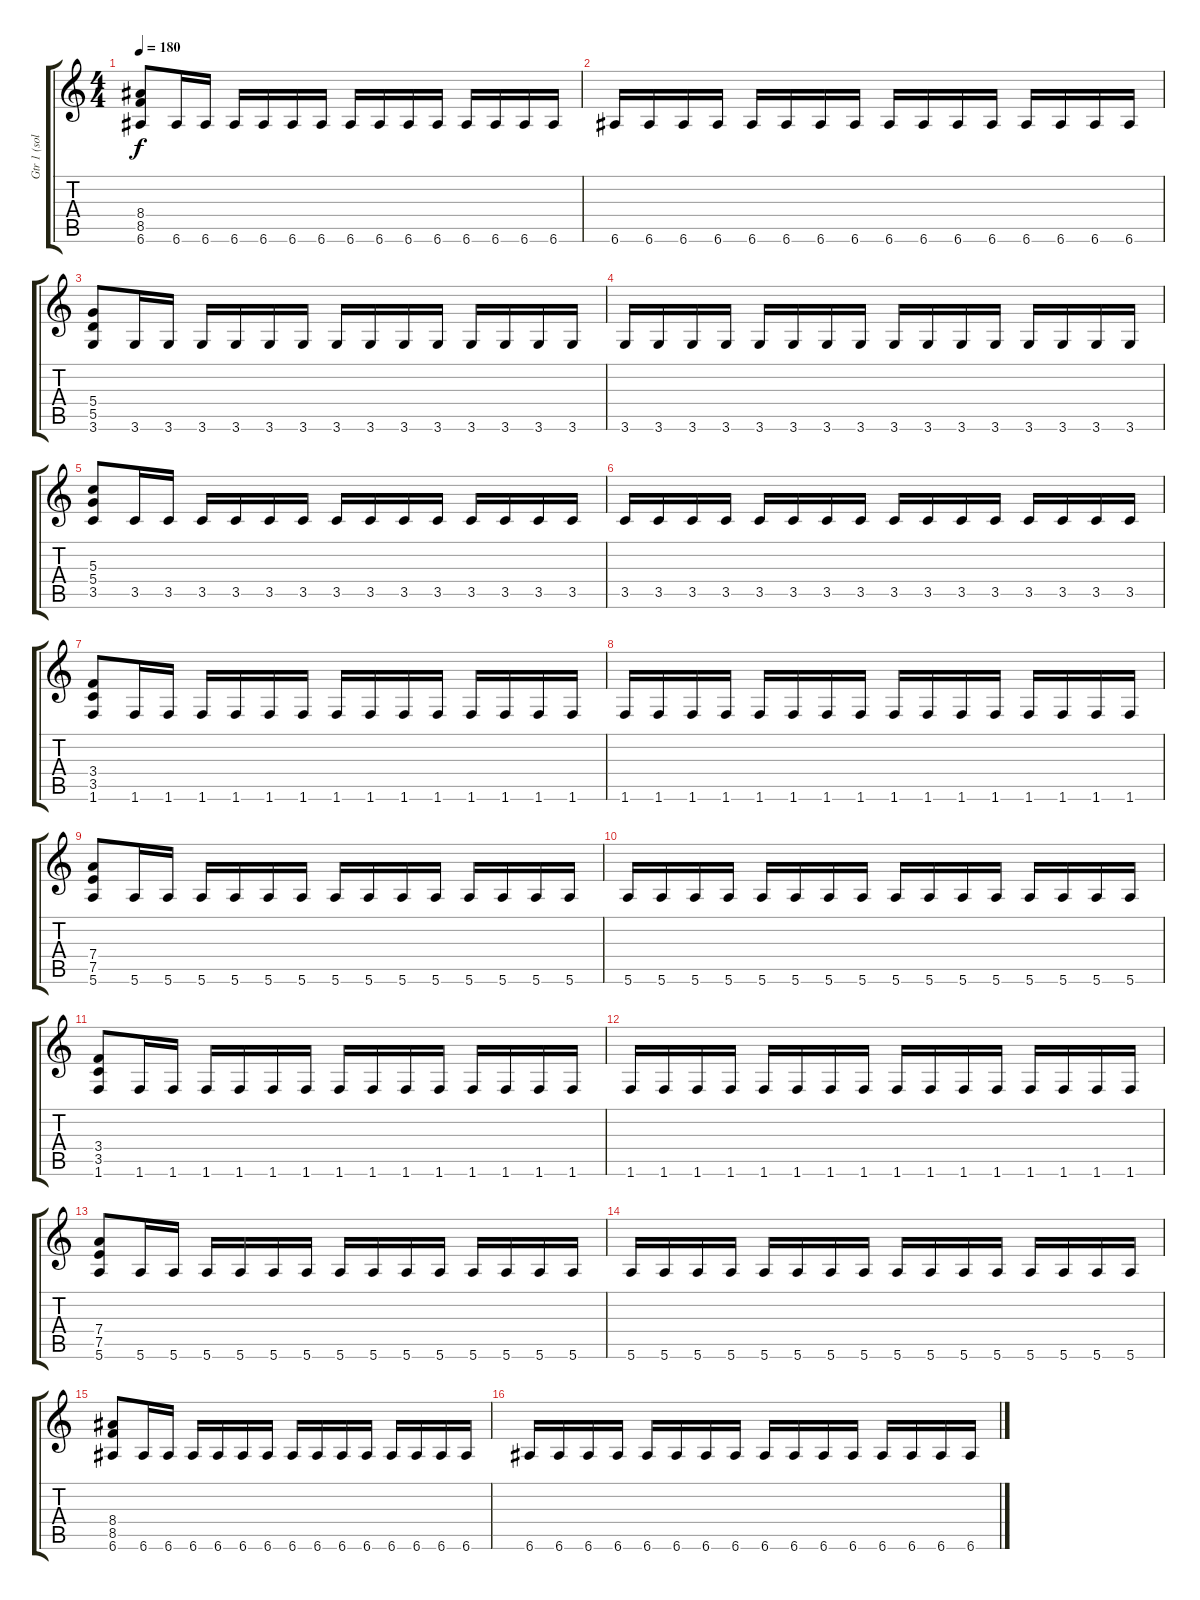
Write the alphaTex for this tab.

\track ("Gtr 1 (solos)" "Gtr 1 (sol") {instrument overdrivenguitar}
\staff {score tabs}
\tuning (E4 B3 G3 D3 A2 E2) {hide}
\ts (4 4)
\tempo 180
\clef g2
\ks c
(8.4 8.5 6.6).8{dy f} 6.6.16 6.6.16 6.6.16 6.6.16 6.6.16 6.6.16 6.6.16 6.6.16 6.6.16 6.6.16 6.6.16 6.6.16 6.6.16 6.6.16 |
6.6.16 6.6.16 6.6.16 6.6.16 6.6.16 6.6.16 6.6.16 6.6.16 6.6.16 6.6.16 6.6.16 6.6.16 6.6.16 6.6.16 6.6.16 6.6.16 |
(5.4 5.5 3.6).8 3.6.16 3.6.16 3.6.16 3.6.16 3.6.16 3.6.16 3.6.16 3.6.16 3.6.16 3.6.16 3.6.16 3.6.16 3.6.16 3.6.16 |
3.6.16 3.6.16 3.6.16 3.6.16 3.6.16 3.6.16 3.6.16 3.6.16 3.6.16 3.6.16 3.6.16 3.6.16 3.6.16 3.6.16 3.6.16 3.6.16 |
(5.3 5.4 3.5).8 3.5.16 3.5.16 3.5.16 3.5.16 3.5.16 3.5.16 3.5.16 3.5.16 3.5.16 3.5.16 3.5.16 3.5.16 3.5.16 3.5.16 |
3.5.16 3.5.16 3.5.16 3.5.16 3.5.16 3.5.16 3.5.16 3.5.16 3.5.16 3.5.16 3.5.16 3.5.16 3.5.16 3.5.16 3.5.16 3.5.16 |
(3.4 3.5 1.6).8 1.6.16 1.6.16 1.6.16 1.6.16 1.6.16 1.6.16 1.6.16 1.6.16 1.6.16 1.6.16 1.6.16 1.6.16 1.6.16 1.6.16 |
1.6.16 1.6.16 1.6.16 1.6.16 1.6.16 1.6.16 1.6.16 1.6.16 1.6.16 1.6.16 1.6.16 1.6.16 1.6.16 1.6.16 1.6.16 1.6.16 |
(7.4 7.5 5.6).8 5.6.16 5.6.16 5.6.16 5.6.16 5.6.16 5.6.16 5.6.16 5.6.16 5.6.16 5.6.16 5.6.16 5.6.16 5.6.16 5.6.16 |
5.6.16 5.6.16 5.6.16 5.6.16 5.6.16 5.6.16 5.6.16 5.6.16 5.6.16 5.6.16 5.6.16 5.6.16 5.6.16 5.6.16 5.6.16 5.6.16 |
(3.4 3.5 1.6).8 1.6.16 1.6.16 1.6.16 1.6.16 1.6.16 1.6.16 1.6.16 1.6.16 1.6.16 1.6.16 1.6.16 1.6.16 1.6.16 1.6.16 |
1.6.16 1.6.16 1.6.16 1.6.16 1.6.16 1.6.16 1.6.16 1.6.16 1.6.16 1.6.16 1.6.16 1.6.16 1.6.16 1.6.16 1.6.16 1.6.16 |
(7.4 7.5 5.6).8 5.6.16 5.6.16 5.6.16 5.6.16 5.6.16 5.6.16 5.6.16 5.6.16 5.6.16 5.6.16 5.6.16 5.6.16 5.6.16 5.6.16 |
5.6.16 5.6.16 5.6.16 5.6.16 5.6.16 5.6.16 5.6.16 5.6.16 5.6.16 5.6.16 5.6.16 5.6.16 5.6.16 5.6.16 5.6.16 5.6.16 |
(8.4 8.5 6.6).8 6.6.16 6.6.16 6.6.16 6.6.16 6.6.16 6.6.16 6.6.16 6.6.16 6.6.16 6.6.16 6.6.16 6.6.16 6.6.16 6.6.16 |
6.6.16 6.6.16 6.6.16 6.6.16 6.6.16 6.6.16 6.6.16 6.6.16 6.6.16 6.6.16 6.6.16 6.6.16 6.6.16 6.6.16 6.6.16 6.6.16
